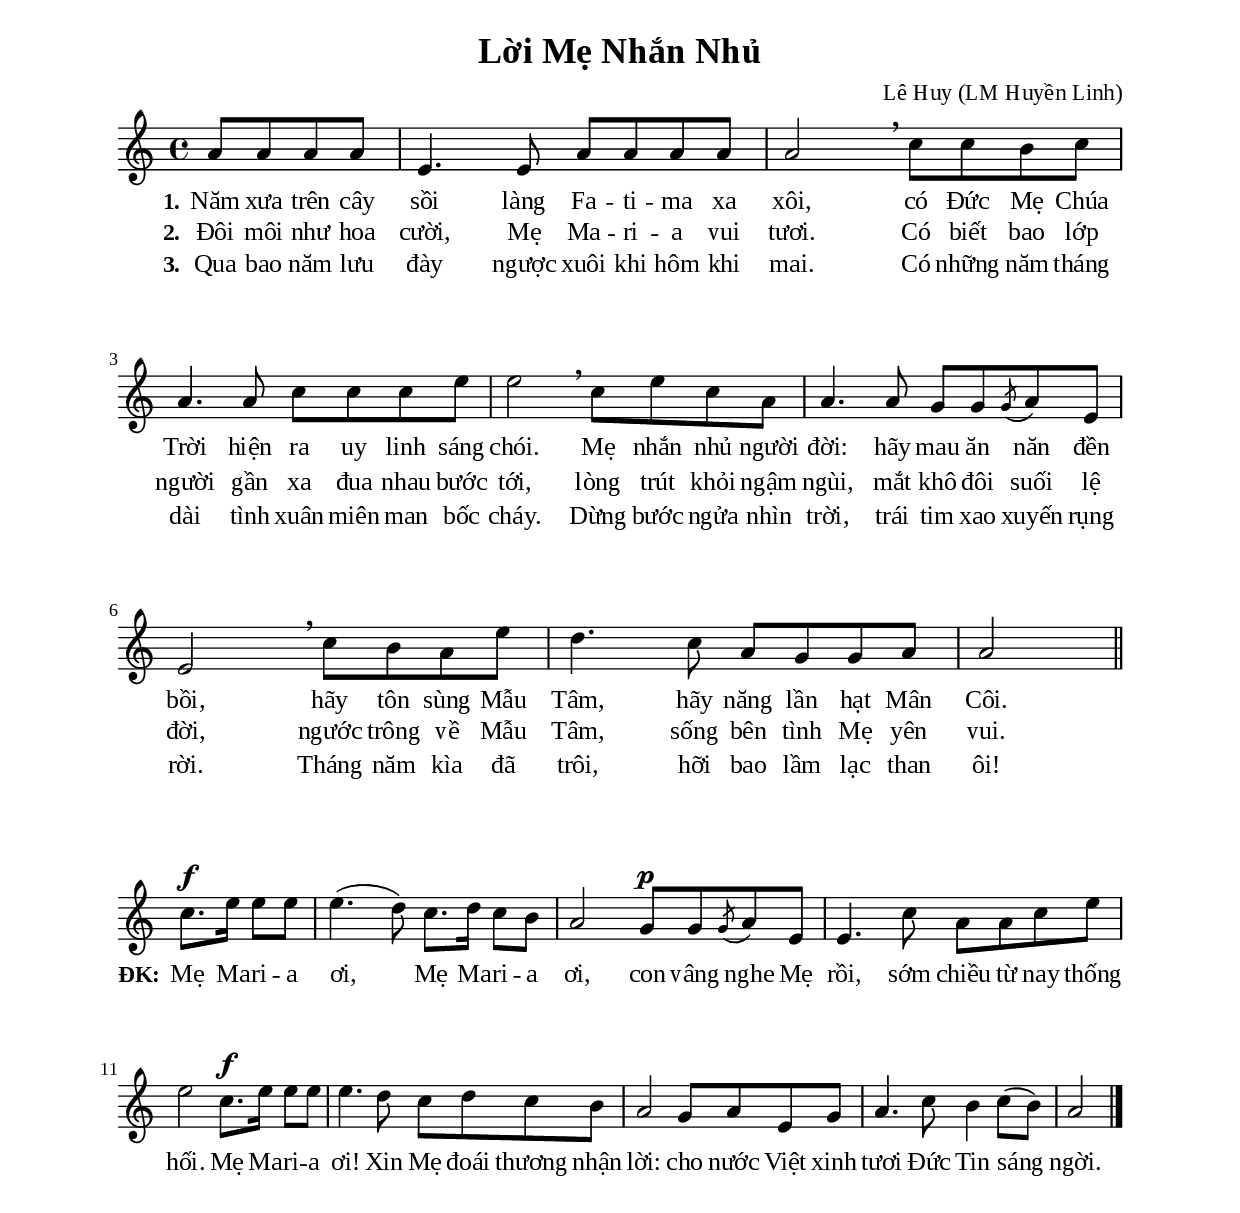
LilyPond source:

%%%%%%%%%%%%%%%%%%%%%%%%%%%%%
% Nội dung tài liệu
% 1. Cài đặt chung
% 2. Nhạc phiên khúc
% 3. Nhạc điệp khúc
% 4. Lời phiên khúc
% 5. Lời điệp khúc
% 6. Bố trí
%%%%%%%%%%%%%%%%%%%%%%%%%%%%%

%%%%%%%%%%%%%%%%%%%%%%%%%%%%%
% 1. Cài đặt chung
%%%%%%%%%%%%%%%%%%%%%%%%%%%%%
\version "2.18.2"
\include "english.ly"

\header {
  title = "Lời Mẹ Nhắn Nhủ"
  composer = "Lê Huy (LM Huyền Linh)"
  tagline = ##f
}

global = {
  \key a \minor
  \time 4/4
}

\paper {
  #(set-paper-size "a4")
  top-margin = 15\mm
  bottom-margin = 15\mm
  left-margin = 20\mm
  right-margin = 20\mm
  indent = #0
  #(define fonts
	 (make-pango-font-tree "Liberation Serif"
	 		       "Liberation Serif"
			       "Liberation Serif"
			       (/ 20 20)))
}

%%%%%%%%%%%%%%%%%%%%%%%%%%%%%
% 2. Nhạc phiên khúc
%%%%%%%%%%%%%%%%%%%%%%%%%%%%%
verseMusic = \relative c' {
                    \partial 2 a'8 a8 a8 a8
  e4. e8 a8 a8 a8 a8 |
  a2 \breathe c8 c8 b8 c8 |
  a4. a8 c8 c8 c8 e8 |
  e2 \breathe c8 e8 c8 a8 |
  a4. a8 g8 g8 \acciaccatura g8 a8 e8 |
  e2 \breathe c'8 b8 a8 e'8 |
  d4. c8 a8 g8 g8 a8 |
                    a2 \bar "||"
}

%%%%%%%%%%%%%%%%%%%%%%%%%%%%%
% 3. Nhạc điệp khúc
%%%%%%%%%%%%%%%%%%%%%%%%%%%%%
sopChorus = \relative c' {
  \set Score.currentBarNumber = #8
                    \partial 2 c'8.^\f e16 e8 e8
  e4.(d8) c8. d16 c8 b8 |
  a2 g8^\p g8 \acciaccatura g8 a8 e8 |
  e4. c'8 a8 a8 c8 e8 |
  e2 c8.^\f e16 e8 e8 |
  e4. d8 c8 d8 c8 b8 |
  a2 g8 a8 e8 g8 |
  a4. c8 b4 c8(b8) |
                    a2 \bar "|."
}

%%%%%%%%%%%%%%%%%%%%%%%%%%%%%
% 4. Lời phiên khúc
%%%%%%%%%%%%%%%%%%%%%%%%%%%%%
verseOne = \lyricmode {
  \set stanza = #"1."
  Năm xưa trên cây sồi làng Fa -- ti -- ma xa xôi, có Ðức Mẹ Chúa Trời hiện ra uy linh sáng chói.
  Mẹ nhắn nhủ người đời: hãy mau ăn năn đền bồi, hãy tôn sùng Mẫu Tâm, hãy năng lần hạt Mân Côi.
}

verseTwo = \lyricmode {
  \set stanza = #"2."
  Ðôi môi như hoa cười, Mẹ Ma -- ri -- a vui tươi. Có biết bao lớp người gần xa đua nhau bước tới,
  lòng trút khỏi ngậm ngùi, mắt khô đôi suối lệ đời, ngước trông về Mẫu Tâm, sống bên tình Mẹ yên vui.
}

verseThree = \lyricmode {
  \set stanza = #"3."
  Qua bao năm lưu đày ngược xuôi khi hôm khi mai. Có những năm tháng dài tình xuân miên man bốc cháy.
  Dừng bước ngửa nhìn trời, trái tim xao xuyến rụng rời. Tháng năm kìa đã trôi, hỡi bao lầm lạc than ôi!
}

%%%%%%%%%%%%%%%%%%%%%%%%%%%%%
% 5. Lời điệp khúc
%%%%%%%%%%%%%%%%%%%%%%%%%%%%%
choruslyric = \lyricmode {
  \set stanza = #"ĐK:"
  Mẹ Ma -- ri -- a ơi, Mẹ Ma -- ri -- a ơi, con vâng nghe Mẹ rồi, sớm chiều từ nay thống hối.
  Mẹ Ma -- ri -- a ơi! Xin Mẹ đoái thương nhận lời: cho nước Việt xinh tươi Ðức Tin sáng ngời.
}

%%%%%%%%%%%%%%%%%%%%%%%%%%%%%
% 6. Bố trí
%%%%%%%%%%%%%%%%%%%%%%%%%%%%%
\score {
  \new ChoirStaff <<
    \new Staff = verses <<
      \new Voice = "verse" {
        \global \stemNeutral \verseMusic
      }
    >>
    \new Lyrics \lyricsto verse \verseOne
    \new Lyrics \lyricsto verse \verseTwo
    \new Lyrics \lyricsto verse \verseThree
  >>
  \layout {
    \context {
      \Lyrics
      \override VerticalAxisGroup.staff-affinity = ##f
      \override VerticalAxisGroup.staff-staff-spacing =
        #'((basic-distance . 0)
     (minimum-distance . 1)
     (padding . 1))
    }
    \context {
      \Staff
      \override VerticalAxisGroup.staff-staff-spacing =
        #'((basic-distance . 0)
     (minimum-distance . 1)
     (padding . 1))
    }
  }
}

\score {
  \new ChoirStaff <<
    \new Staff = chorus <<
      \new Voice = "sopranos" {
        \global \stemNeutral \sopChorus
      }
    >>
    \new Lyrics = sopranos
    \context Lyrics = sopranos \lyricsto sopranos \choruslyric
  >>
  \layout {
    \context {
      \Lyrics
      \override VerticalAxisGroup.staff-affinity = ##f
      \override VerticalAxisGroup.staff-staff-spacing =
        #'((basic-distance . 0)
	   (minimum-distance . 1)
	   (padding . 1))
    }
    \context {
      \Staff
      \remove "Time_signature_engraver"
      \override VerticalAxisGroup.staff-staff-spacing =
        #'((basic-distance . 0)
	   (minimum-distance . 1)
	   (padding . 1))
    }
  }
}
